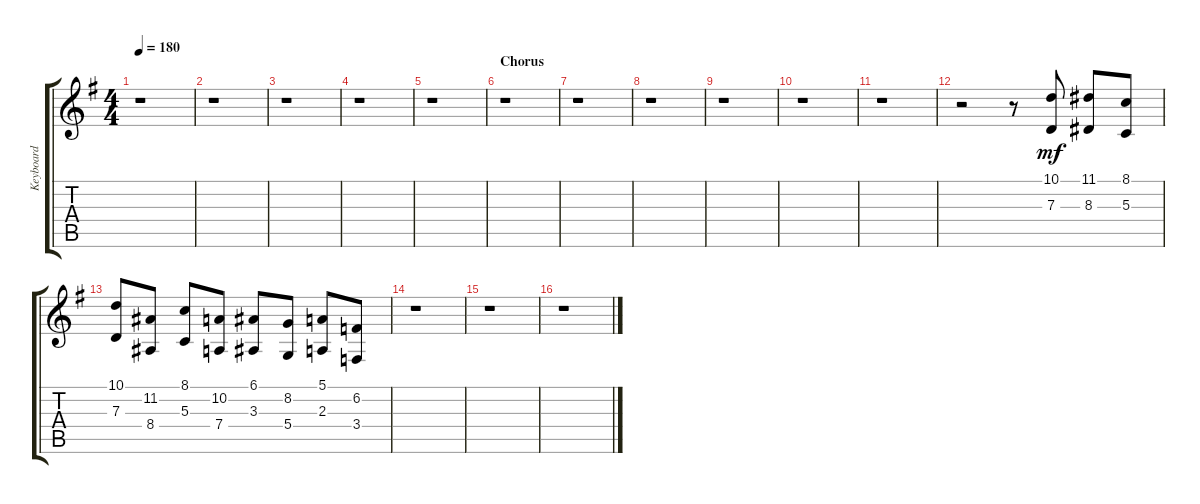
\track ("Keyboard" "Keyboard") {instrument brightacousticpiano}
\staff {score tabs}
\tuning (E4 B3 G3 D3 A2 E2) {hide}
\ts (4 4)
\tempo 180
\clef g2
\ks eminor
r.1{dy f} |
r.1 |
r.1 |
r.1 |
r.1 |
\section ("" "Chorus")
r.1 |
r.1 |
r.1 |
r.1 |
r.1 |
r.1 |
r.2 r.8 (10.1 7.3).8{dy mf volume 12 instrument synthbrass1} (11.1 8.3).8 (8.1 5.3).8 |
(10.1 7.3).8 (11.2 8.4).8 (8.1 5.3).8 (10.2 7.4).8 (6.1 3.3).8 (8.2 5.4).8 (5.1 2.3).8 (6.2 3.4).8 |
r.1 |
r.1 |
r.1
